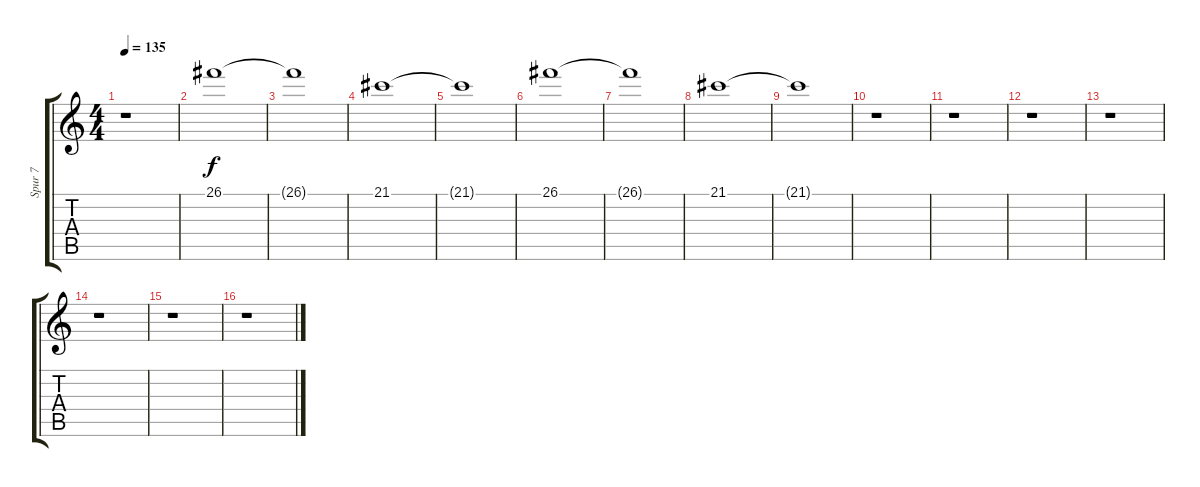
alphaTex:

\track ("Spur 7" "Spur 7") {instrument stringensemble1}
\staff {score tabs}
\tuning (E4 B3 G3 D3 A2 E2) {hide}
\ts (4 4)
\tempo 135
\clef g2
\ks c
r.1{dy f instrument stringensemble1} |
26.1.1 |
26.1{t}.1 |
21.1.1 |
21.1{t}.1 |
26.1.1 |
26.1{t}.1 |
21.1.1 |
21.1{t}.1 |
r.1 |
r.1 |
r.1 |
r.1 |
r.1 |
r.1 |
r.1
